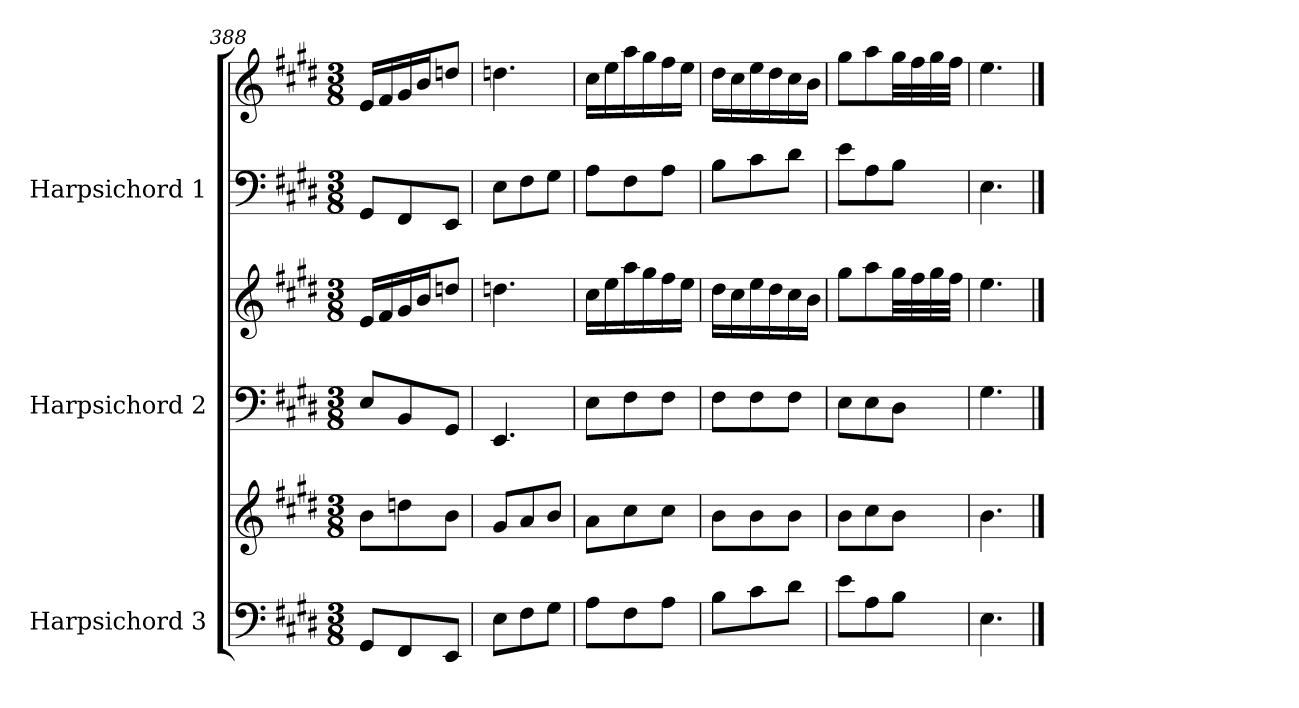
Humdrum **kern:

**kern	**kern	**kern	**kern	**kern	**kern
*part3	*part3	*part2	*part2	*part1	*part1
*staff6	*staff5	*staff4	*staff3	*staff2	*staff1
*I"Harpsichord 3	*	*I"Harpsichord 2	*	*I"Harpsichord 1	*
*I'Hp	*	*I'Hp	*	*I'Hp	*
!!LO:PB:g=z
*clefF4	*clefG2	*clefF4	*clefG2	*clefF4	*clefG2
*k[f#c#g#d#]	*k[f#c#g#d#]	*k[f#c#g#d#]	*k[f#c#g#d#]	*k[f#c#g#d#]	*k[f#c#g#d#]
*M3/8	*M3/8	*M3/8	*M3/8	*M3/8	*M3/8
=388	=388	=388	=388	=388	=388
8GG#/L	8b\L	8E/L	16e/LL	8GG#/L	16e/LL
.	.	.	16f#/	.	16f#/
8FF#/	8ddn\	8BB/	16g#/	8FF#/	16g#/
.	.	.	16b/J	.	16b/J
8EE/J	8b\J	8GG#/J	8ddn/J	8EE/J	8ddn/J
=389	=389	=389	=389	=389	=389
8E\L	8g#/L	4.EE/	4.ddn\	8E\L	4.ddn\
8F#\	8a/	.	.	8F#\	.
8G#\J	8b/J	.	.	8G#\J	.
=390	=390	=390	=390	=390	=390
8A\L	8a\L	8E\L	16cc#\LL	8A\L	16cc#\LL
.	.	.	16ee\	.	16ee\
8F#\	8cc#\	8F#\	16aa\	8F#\	16aa\
.	.	.	16gg#\	.	16gg#\
8A\J	8cc#\J	8F#\J	16ff#\	8A\J	16ff#\
.	.	.	16ee\JJ	.	16ee\JJ
=391	=391	=391	=391	=391	=391
8B\L	8b\L	8F#\L	16dd#\LL	8B\L	16dd#\LL
.	.	.	16cc#\	.	16cc#\
8c#\	8b\	8F#\	16ee\	8c#\	16ee\
.	.	.	16dd#\	.	16dd#\
8d#\J	8b\J	8F#\J	16cc#\	8d#\J	16cc#\
.	.	.	16b\JJ	.	16b\JJ
=392	=392	=392	=392	=392	=392
8e\L	8b\L	8E\L	8gg#\L	8e\L	8gg#\L
8A\	8cc#\	8E\	8aa\	8A\	8aa\
8B\J	8b\J	8D#\J	32gg#\LL	8B\J	32gg#\LL
.	.	.	32ff#\	.	32ff#\
.	.	.	32gg#\	.	32gg#\
.	.	.	32ff#\JJJ	.	32ff#\JJJ
=393	=393	=393	=393	=393	=393
4.E\	4.b\	4.G#\	4.ee\	4.E\	4.ee\
==	==	==	==	==	==
*-	*-	*-	*-	*-	*-
